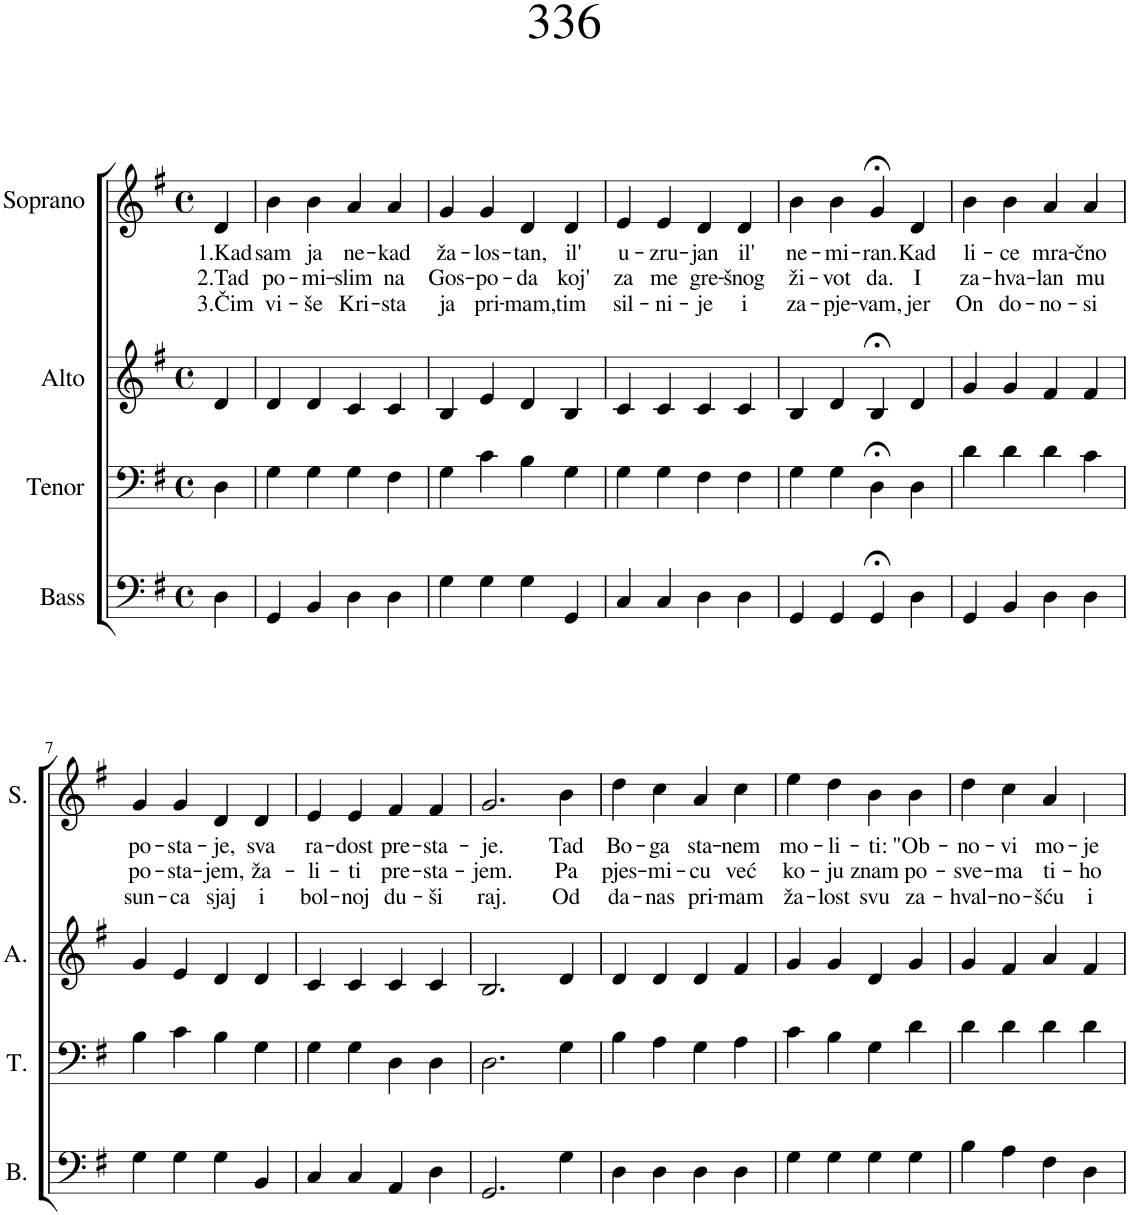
**kern	**kern	**kern	**kern	**text	**text	**text
*part4	*part3	*part2	*part1	*part1	*part1	*part1
*staff4	*staff3	*staff2	*staff1	*staff1	*staff1	*staff1
*I"Bass	*I"Tenor	*I"Alto	*I"Soprano	*	*	*
*I'B.	*I'T.	*I'A.	*I'S.	*	*	*
*clefF4	*clefF4	*clefG2	*clefG2	*	*	*
*k[f#]	*k[f#]	*k[f#]	*k[f#]	*	*	*
*M4/4	*M4/4	*M4/4	*M4/4	*	*	*
*met(c)	*met(c)	*met(c)	*met(c)	*	*	*
=1	=1	=1	=1	=1	=1	=1
!	!	!	!	!LO:LY:b	!LO:LY:b	!LO:LY:b
4D\	4D\	4d/	4d/	1.Kad	2.Tad	3.Čim
=2	=2	=2	=2	=2	=2	=2
!	!	!	!	!LO:LY:b	!LO:LY:b	!LO:LY:b
4GG/	4G\	4d/	4b\	sam	po-	vi-
!	!	!	!	!LO:LY:b	!LO:LY:b	!LO:LY:b
4BB/	4G\	4d/	4b\	ja	-mi-	-še
!	!	!	!	!LO:LY:b	!LO:LY:b	!LO:LY:b
4D\	4G\	4c/	4a/	ne-	-slim	Kri-
!	!	!	!	!LO:LY:b	!LO:LY:b	!LO:LY:b
4D\	4F#\	4c/	4a/	-kad	na	-sta
=3	=3	=3	=3	=3	=3	=3
!	!	!	!	!LO:LY:b	!LO:LY:b	!LO:LY:b
4G\	4G\	4B/	4g/	ža-	Gos-	ja
!	!	!	!	!LO:LY:b	!LO:LY:b	!LO:LY:b
4G\	4c\	4e/	4g/	-los-	-po-	pri-
!	!	!	!	!LO:LY:b	!LO:LY:b	!LO:LY:b
4G\	4B\	4d/	4d/	-tan,	-da	-mam,
!	!	!	!	!LO:LY:b	!LO:LY:b	!LO:LY:b
4GG/	4G\	4B/	4d/	il'	koj'	tim
=4	=4	=4	=4	=4	=4	=4
!	!	!	!	!LO:LY:b	!LO:LY:b	!LO:LY:b
4C/	4G\	4c/	4e/	u-	za	sil-
!	!	!	!	!LO:LY:b	!LO:LY:b	!LO:LY:b
4C/	4G\	4c/	4e/	-zru-	me	-ni-
!	!	!	!	!LO:LY:b	!LO:LY:b	!LO:LY:b
4D\	4F#\	4c/	4d/	-jan	gre-	-je
!	!	!	!	!LO:LY:b	!LO:LY:b	!LO:LY:b
4D\	4F#\	4c/	4d/	il'	-šnog	i
=5	=5	=5	=5	=5	=5	=5
!	!	!	!	!LO:LY:b	!LO:LY:b	!LO:LY:b
4GG/	4G\	4B/	4b\	ne-	ži-	za-
!	!	!	!	!LO:LY:b	!LO:LY:b	!LO:LY:b
4GG/	4G\	4d/	4b\	-mi-	-vot	-pje-
!	!	!	!	!LO:LY:b	!LO:LY:b	!LO:LY:b
4GG;</	4D;<\	4B;</	4g;</	-ran.	da.	-vam,
!	!	!	!	!LO:LY:b	!LO:LY:b	!LO:LY:b
4D\	4D\	4d/	4d/	Kad	I	jer
=6	=6	=6	=6	=6	=6	=6
!	!	!	!	!LO:LY:b	!LO:LY:b	!LO:LY:b
4GG/	4d\	4g/	4b\	li-	za-	On
!	!	!	!	!LO:LY:b	!LO:LY:b	!LO:LY:b
4BB/	4d\	4g/	4b\	-ce	-hva-	do-
!	!	!	!	!LO:LY:b	!LO:LY:b	!LO:LY:b
4D\	4d\	4f#/	4a/	mra-	-lan	-no-
!	!	!	!	!LO:LY:b	!LO:LY:b	!LO:LY:b
4D\	4c\	4f#/	4a/	-čno	mu	-si
!!LO:LB:g=z
=7	=7	=7	=7	=7	=7	=7
!	!	!	!	!LO:LY:b	!LO:LY:b	!LO:LY:b
4G\	4B\	4g/	4g/	po-	po-	sun-
!	!	!	!	!LO:LY:b	!LO:LY:b	!LO:LY:b
4G\	4c\	4e/	4g/	-sta-	-sta-	-ca
!	!	!	!	!LO:LY:b	!LO:LY:b	!LO:LY:b
4G\	4B\	4d/	4d/	-je,	-jem,	sjaj
!	!	!	!	!LO:LY:b	!LO:LY:b	!LO:LY:b
4BB/	4G\	4d/	4d/	sva	ža-	i
=8	=8	=8	=8	=8	=8	=8
!	!	!	!	!LO:LY:b	!LO:LY:b	!LO:LY:b
4C/	4G\	4c/	4e/	ra-	-li-	bol-
!	!	!	!	!LO:LY:b	!LO:LY:b	!LO:LY:b
4C/	4G\	4c/	4e/	-dost	-ti	-noj
!	!	!	!	!LO:LY:b	!LO:LY:b	!LO:LY:b
4AA/	4D\	4c/	4f#/	pre-	pre-	du-
!	!	!	!	!LO:LY:b	!LO:LY:b	!LO:LY:b
4D\	4D\	4c/	4f#/	-sta-	-sta-	-ši
=9	=9	=9	=9	=9	=9	=9
!	!	!	!	!LO:LY:b	!LO:LY:b	!LO:LY:b
2.GG/	2.D\	2.B/	2.g/	-je.	-jem.	raj.
!	!	!	!	!LO:LY:b	!LO:LY:b	!LO:LY:b
4G\	4G\	4d/	4b\	Tad	Pa	Od
=10	=10	=10	=10	=10	=10	=10
!	!	!	!	!LO:LY:b	!LO:LY:b	!LO:LY:b
4D\	4B\	4d/	4dd\	Bo-	pjes-	da-
!	!	!	!	!LO:LY:b	!LO:LY:b	!LO:LY:b
4D\	4A\	4d/	4cc\	-ga	-mi-	-nas
!	!	!	!	!LO:LY:b	!LO:LY:b	!LO:LY:b
4D\	4G\	4d/	4a/	sta-	-cu	pri-
!	!	!	!	!LO:LY:b	!LO:LY:b	!LO:LY:b
4D\	4A\	4f#/	4cc\	-nem	već	-mam
=11	=11	=11	=11	=11	=11	=11
!	!	!	!	!LO:LY:b	!LO:LY:b	!LO:LY:b
4G\	4c\	4g/	4ee\	mo-	ko-	ža-
!	!	!	!	!LO:LY:b	!LO:LY:b	!LO:LY:b
4G\	4B\	4g/	4dd\	-li-	-ju	-lost
!	!	!	!	!LO:LY:b	!LO:LY:b	!LO:LY:b
4G\	4G\	4d/	4b\	-ti:	znam	svu
!	!	!	!	!LO:LY:b	!LO:LY:b	!LO:LY:b
4G\	4d\	4g/	4b\	"Ob-	po-	za-
=12	=12	=12	=12	=12	=12	=12
!	!	!	!	!LO:LY:b	!LO:LY:b	!LO:LY:b
4B\	4d\	4g/	4dd\	-no-	-sve-	-hval-
!	!	!	!	!LO:LY:b	!LO:LY:b	!LO:LY:b
4A\	4d\	4f#/	4cc\	-vi	-ma	-no-
!	!	!	!	!LO:LY:b	!LO:LY:b	!LO:LY:b
4F#\	4d\	4a/	4a/	mo-	ti-	-šću
!	!	!	!	!LO:LY:b	!LO:LY:b	!LO:LY:b
4D\	4d\	4f#/	4cc\	-je	-ho	i
=	=	=	=	=	=	=
*-	*-	*-	*-	*-	*-	*-
